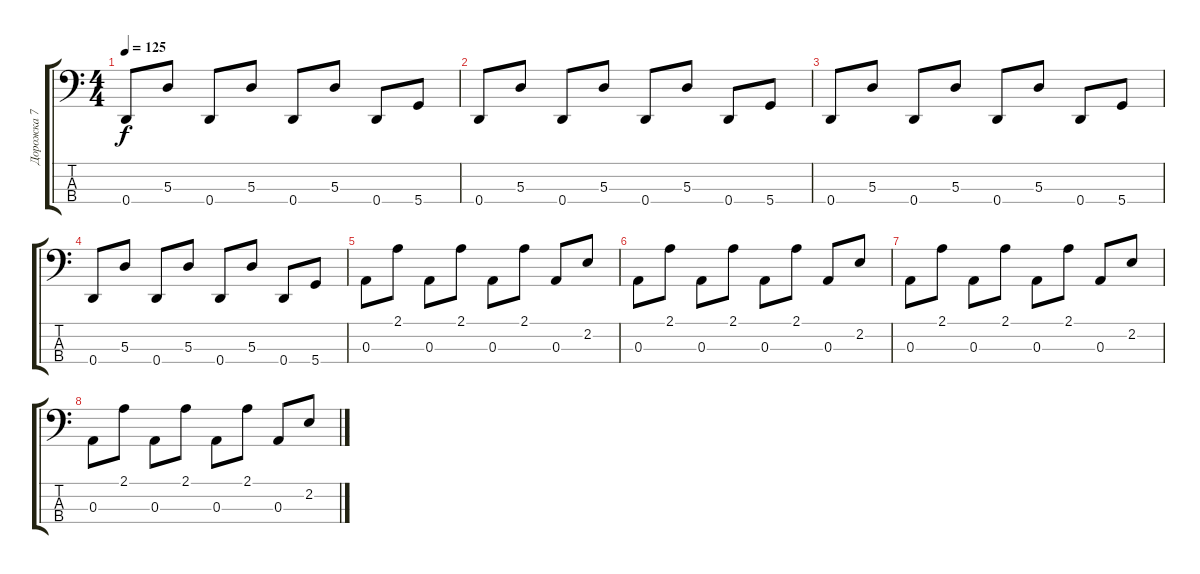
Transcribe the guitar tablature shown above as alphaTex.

\track ("Дорожка 7" "Дорожка 7") {instrument synthbass1}
\staff {score tabs}
\tuning (G2 D2 A1 D1) {hide}
\ts (4 4)
\tempo 125
\clef f4
\ks c
0.4.8{dy f} 5.3.8 0.4.8 5.3.8 0.4.8 5.3.8 0.4.8 5.4.8 |
0.4.8 5.3.8 0.4.8 5.3.8 0.4.8 5.3.8 0.4.8 5.4.8 |
0.4.8 5.3.8 0.4.8 5.3.8 0.4.8 5.3.8 0.4.8 5.4.8 |
0.4.8 5.3.8 0.4.8 5.3.8 0.4.8 5.3.8 0.4.8 5.4.8 |
0.3.8 2.1.8 0.3.8 2.1.8 0.3.8 2.1.8 0.3.8 2.2.8 |
0.3.8 2.1.8 0.3.8 2.1.8 0.3.8 2.1.8 0.3.8 2.2.8 |
0.3.8 2.1.8 0.3.8 2.1.8 0.3.8 2.1.8 0.3.8 2.2.8 |
0.3.8 2.1.8 0.3.8 2.1.8 0.3.8 2.1.8 0.3.8 2.2.8
